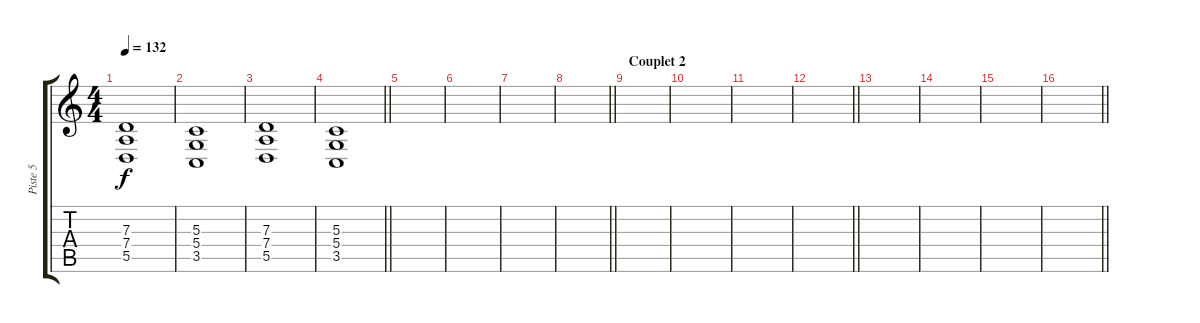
\track ("Piste 5" "Piste 5") {instrument synthstrings1}
\staff {score tabs}
\tuning (E4 B3 G3 D3 A2 E2) {hide}
\ts (4 4)
\tempo 132
\clef g2
\ks c
(7.3 7.4 5.5).1{dy f} |
(5.3 5.4 3.5).1 |
(7.3 7.4 5.5).1 |
\barLineRight lightlight
(5.3 5.4 3.5).1 |
|
|
|
\barLineRight lightlight
|
\section ("" "Couplet 2")
|
|
|
\barLineRight lightlight
|
|
|
|
\barLineRight lightlight
